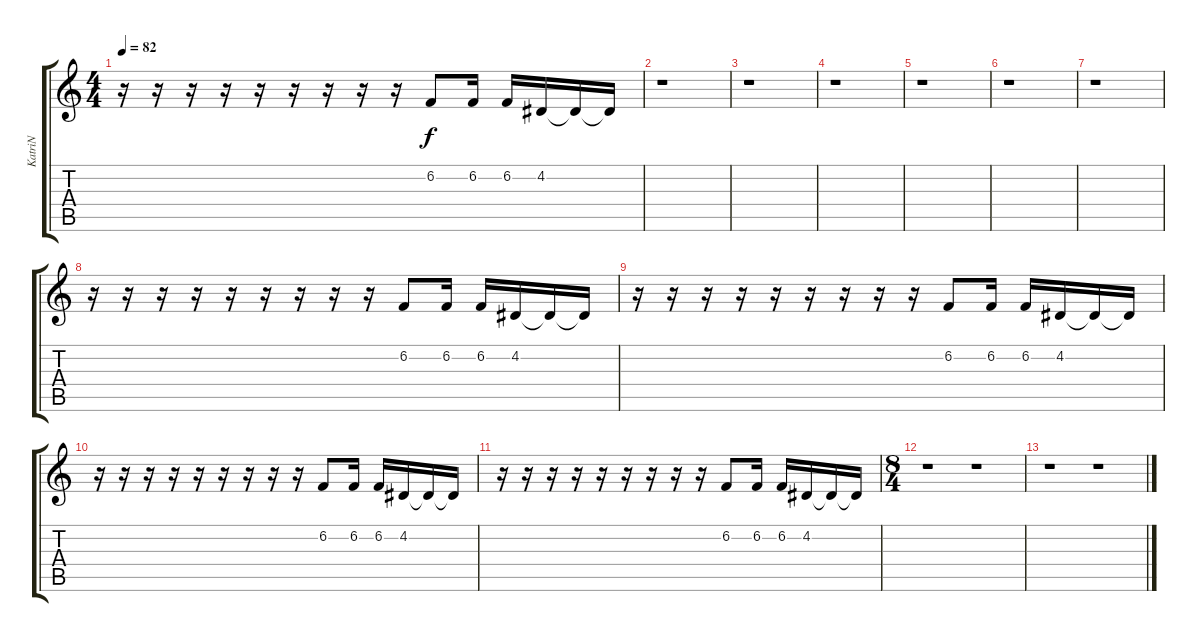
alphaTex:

\track ("KatriN" "KatriN") {instrument synthvoice}
\staff {score tabs}
\tuning (E4 B3 G3 D3 A2 E2) {hide}
\ts (4 4)
\tempo 82
\clef g2
\ks c
r.16{dy f} r.16 r.16 r.16 r.16 r.16 r.16 r.16 r.16 6.2.8 6.2.16 6.2.16 4.2.16 4.2{t}.16 4.2{t}.16 |
r.1 |
r.1 |
r.1 |
r.1 |
r.1 |
r.1 |
r.16 r.16 r.16 r.16 r.16 r.16 r.16 r.16 r.16 6.2.8 6.2.16 6.2.16 4.2.16 4.2{t}.16 4.2{t}.16 |
r.16 r.16 r.16 r.16 r.16 r.16 r.16 r.16 r.16 6.2.8 6.2.16 6.2.16 4.2.16 4.2{t}.16 4.2{t}.16 |
r.16 r.16 r.16 r.16 r.16 r.16 r.16 r.16 r.16 6.2.8 6.2.16 6.2.16 4.2.16 4.2{t}.16 4.2{t}.16 |
r.16 r.16 r.16 r.16 r.16 r.16 r.16 r.16 r.16 6.2.8 6.2.16 6.2.16 4.2.16 4.2{t}.16 4.2{t}.16 |
\ts (8 4)
r.1 r.1 |
r.1 r.1
